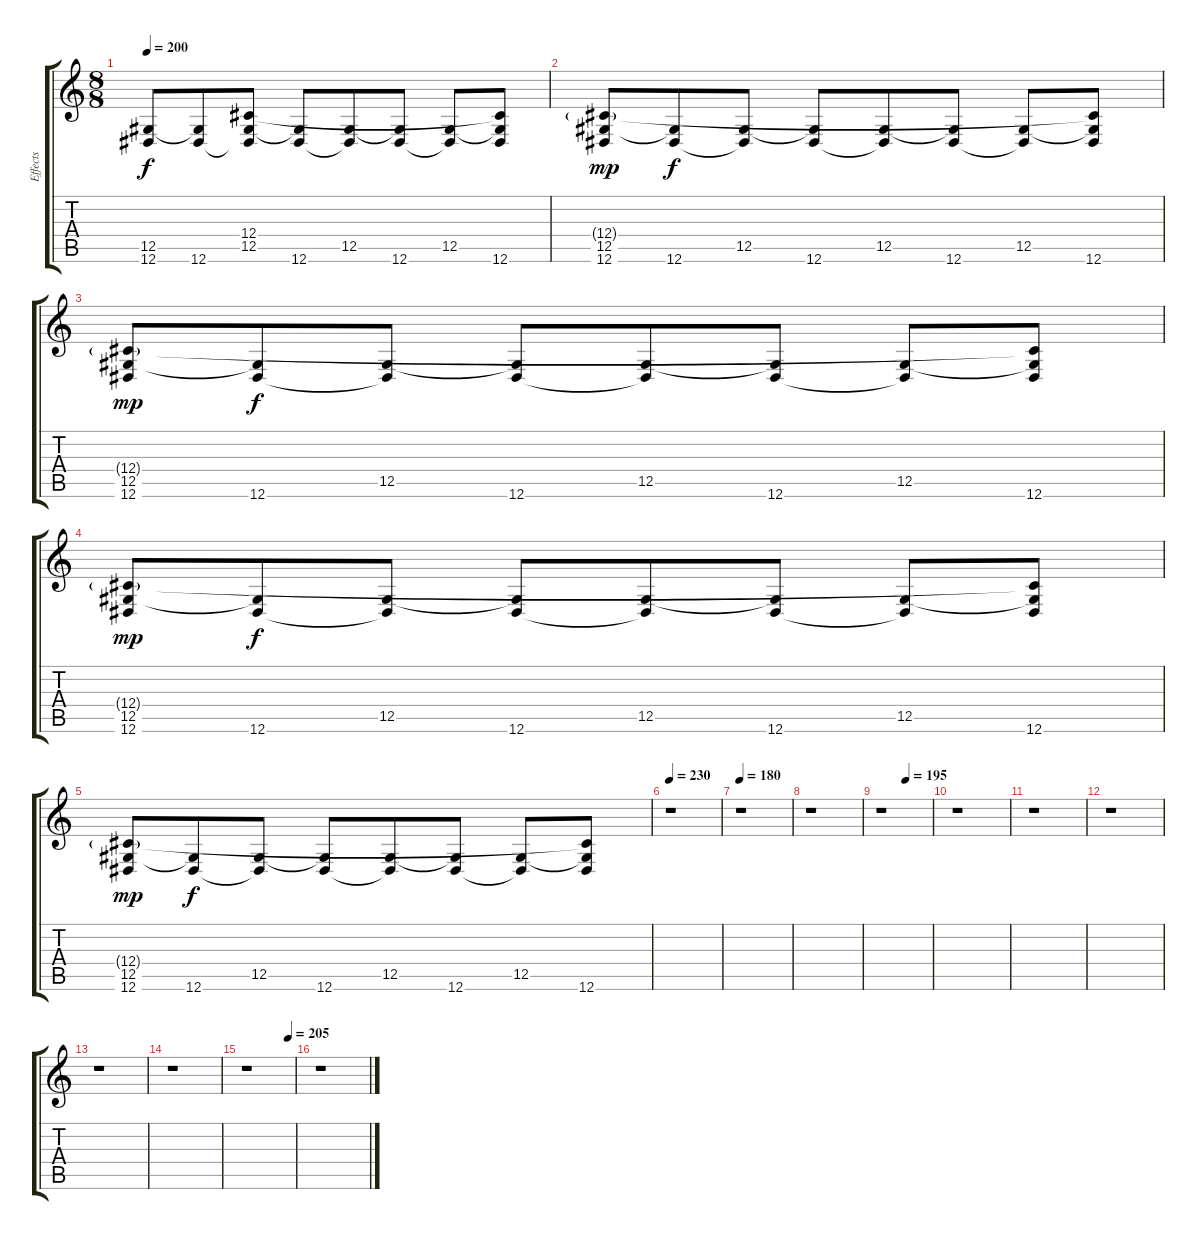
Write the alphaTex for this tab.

\track ("Effects" "Effects") {instrument piccolo}
\staff {score tabs}
\tuning (Eb4 Bb3 Gb3 Db3 Ab2 Eb2) {hide}
\ts (8 8)
\tempo 200
\clef g2
\ks c
(12.5 12.6).8{dy f} (12.5{t} 12.6).8 (12.4{t} 12.5 12.6{t}).8 (12.5{t} 12.6).8 (12.5 12.6{t}).8 (12.5{t} 12.6).8 (12.5 12.6{t}).8 (12.4{t} 12.5{t} 12.6).8 |
(12.4{g} 12.5 12.6).8{dy mp} (12.5{t} 12.6).8{dy f} (12.5 12.6{t}).8 (12.5{t} 12.6).8 (12.5 12.6{t}).8 (12.5{t} 12.6).8 (12.5 12.6{t}).8 (12.4{t} 12.5{t} 12.6).8 |
(12.4{g} 12.5 12.6).8{dy mp} (12.5{t} 12.6).8{dy f} (12.5 12.6{t}).8 (12.5{t} 12.6).8 (12.5 12.6{t}).8 (12.5{t} 12.6).8 (12.5 12.6{t}).8 (12.4{t} 12.5{t} 12.6).8 |
(12.4{g} 12.5 12.6).8{dy mp} (12.5{t} 12.6).8{dy f} (12.5 12.6{t}).8 (12.5{t} 12.6).8 (12.5 12.6{t}).8 (12.5{t} 12.6).8 (12.5 12.6{t}).8 (12.4{t} 12.5{t} 12.6).8 |
(12.4{g} 12.5 12.6).8{dy mp} (12.5{t} 12.6).8{dy f} (12.5 12.6{t}).8 (12.5{t} 12.6).8 (12.5 12.6{t}).8 (12.5{t} 12.6).8 (12.5 12.6{t}).8 (12.4{t} 12.5{t} 12.6).8 |
\tempo 230
r.1 |
\tempo 180
r.1 |
r.1 |
\tempo (195 0.5)
r.1 |
r.1 |
r.1 |
r.1 |
r.1 |
r.1 |
\tempo (205 0.875)
r.1 |
r.1
